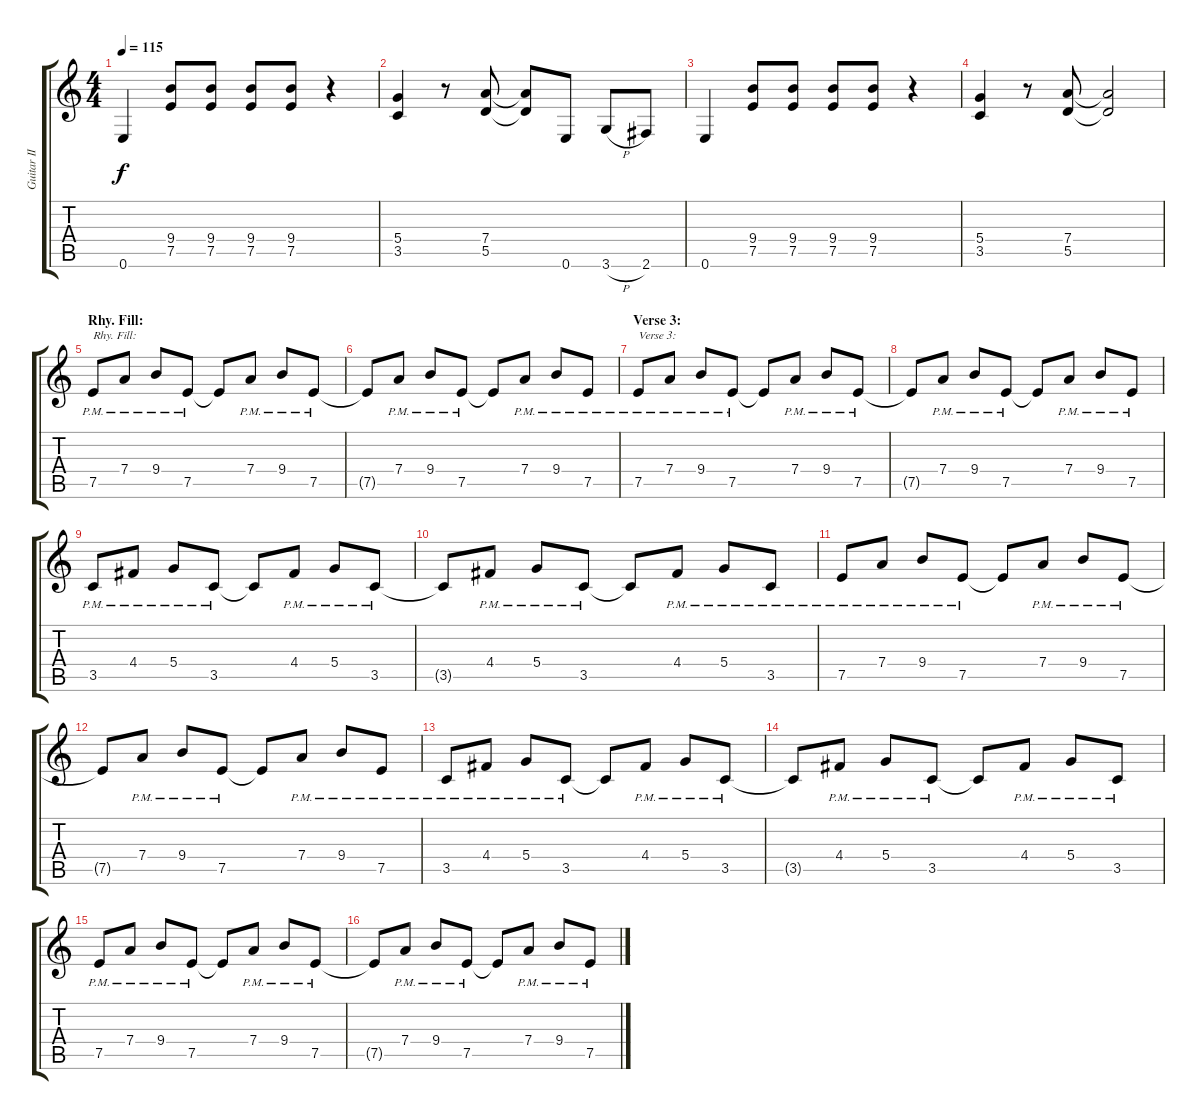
\track ("Guitar II" "Guitar II") {instrument distortionguitar}
\staff {score tabs}
\tuning (E4 B3 G3 D3 A2 E2) {hide}
\ts (4 4)
\tempo 115
\clef g2
\ks c
0.6.4{dy f} (9.4 7.5).8 (9.4 7.5).8 (9.4 7.5).8 (9.4 7.5).8 r.4 |
(5.4 3.5).4 r.8 (7.4 5.5).8 (7.4{t} 5.5{t}).8 0.6.8 3.6{h}.8 2.6.8 |
0.6.4 (9.4 7.5).8 (9.4 7.5).8 (9.4 7.5).8 (9.4 7.5).8 r.4 |
(5.4 3.5).4 r.8 (7.4 5.5).8 (7.4{t} 5.5{t}).2 |
\section ("" "Rhy. Fill:")
7.5{pm}.8{txt "Rhy. Fill:" instrument electricguitarmuted} 7.4{pm}.8 9.4{pm}.8 7.5{pm}.8 7.5{t}.8 7.4{pm}.8 9.4{pm}.8 7.5{pm}.8 |
7.5{t}.8 7.4{pm}.8 9.4{pm}.8 7.5{pm}.8 7.5{t}.8 7.4{pm}.8 9.4{pm}.8 7.5{pm}.8 |
\section ("" "Verse 3:")
7.5{pm}.8{txt "Verse 3:"} 7.4{pm}.8 9.4{pm}.8 7.5{pm}.8 7.5{t}.8 7.4{pm}.8 9.4{pm}.8 7.5{pm}.8 |
7.5{t}.8 7.4{pm}.8 9.4{pm}.8 7.5{pm}.8 7.5{t}.8 7.4{pm}.8 9.4{pm}.8 7.5{pm}.8 |
3.5{pm}.8 4.4{pm}.8 5.4{pm}.8 3.5{pm}.8 3.5{t}.8 4.4{pm}.8 5.4{pm}.8 3.5{pm}.8 |
3.5{t}.8 4.4{pm}.8 5.4{pm}.8 3.5{pm}.8 3.5{t}.8 4.4{pm}.8 5.4{pm}.8 3.5{pm}.8 |
7.5{pm}.8 7.4{pm}.8 9.4{pm}.8 7.5{pm}.8 7.5{t}.8 7.4{pm}.8 9.4{pm}.8 7.5{pm}.8 |
7.5{t}.8 7.4{pm}.8 9.4{pm}.8 7.5{pm}.8 7.5{t}.8 7.4{pm}.8 9.4{pm}.8 7.5{pm}.8 |
3.5{pm}.8 4.4{pm}.8 5.4{pm}.8 3.5{pm}.8 3.5{t}.8 4.4{pm}.8 5.4{pm}.8 3.5{pm}.8 |
3.5{t}.8 4.4{pm}.8 5.4{pm}.8 3.5{pm}.8 3.5{t}.8 4.4{pm}.8 5.4{pm}.8 3.5{pm}.8 |
7.5{pm}.8 7.4{pm}.8 9.4{pm}.8 7.5{pm}.8 7.5{t}.8 7.4{pm}.8 9.4{pm}.8 7.5{pm}.8 |
7.5{t}.8 7.4{pm}.8 9.4{pm}.8 7.5{pm}.8 7.5{t}.8 7.4{pm}.8 9.4{pm}.8 7.5{pm}.8
